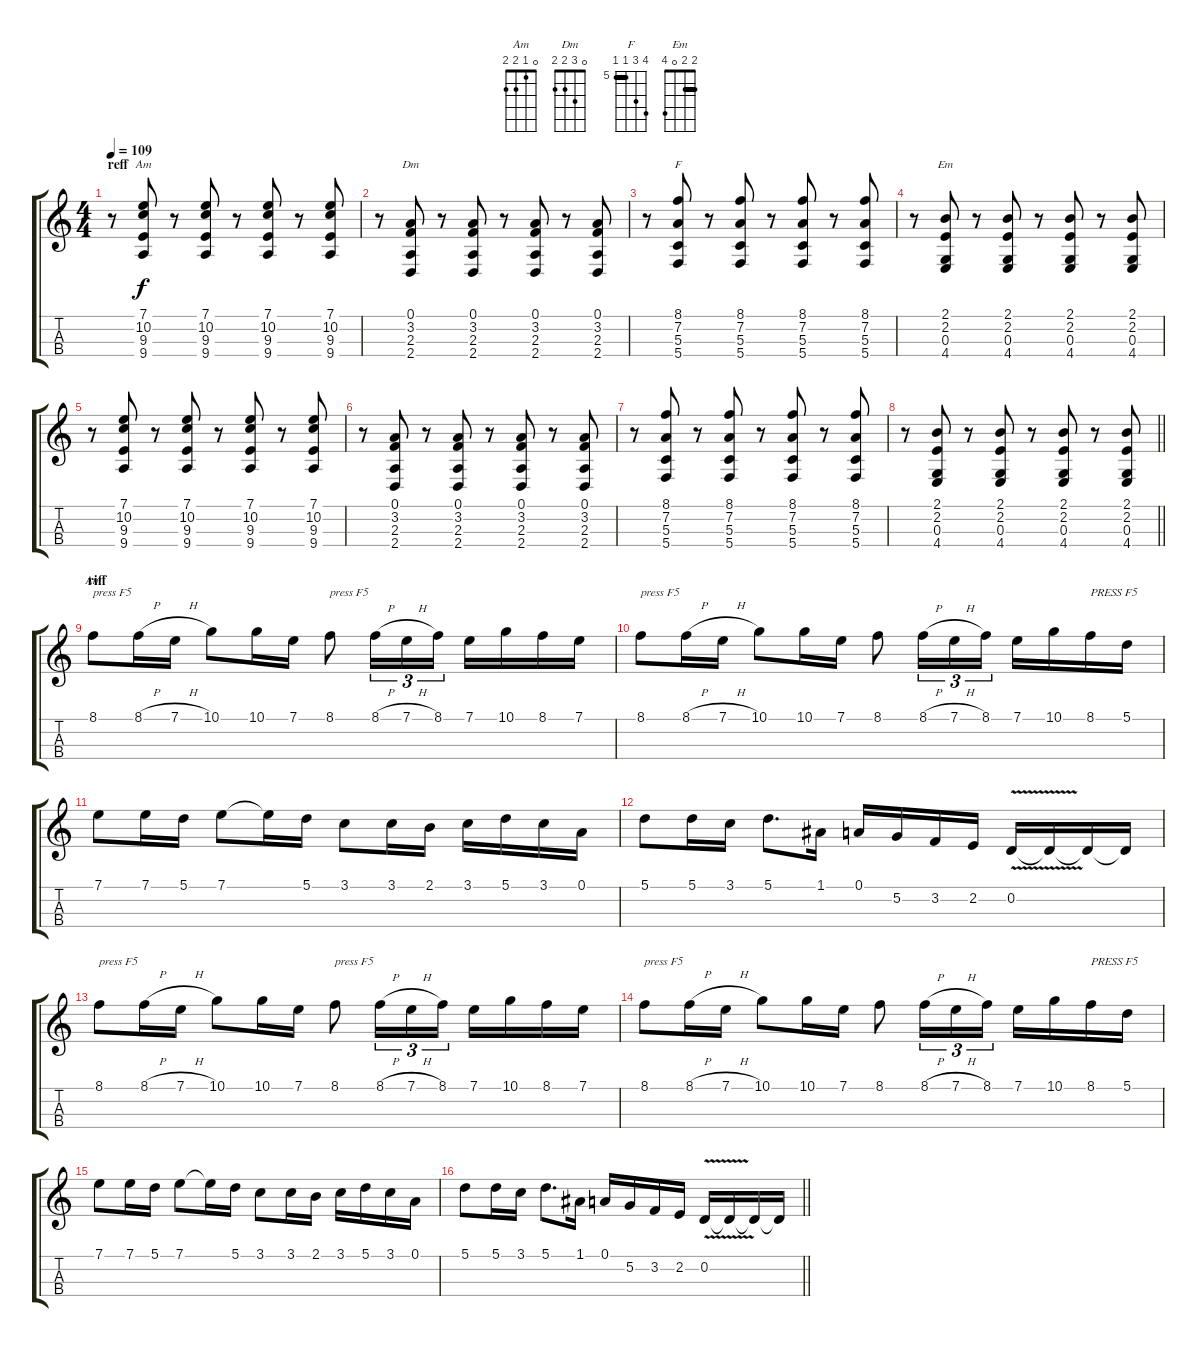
\track "" {instrument violin}
\staff {score tabs}
\tuning (A4 D4 G3 C3) {hide}
\chord ("Am" 7 10 9 9) {firstfret 7}
\chord ("Dm" 0 3 2 2)
\chord ("F" 8 7 5 5) {firstfret 5 barre 5}
\chord ("Em" 2 2 0 4) {barre 2}
\chord ("Am" 0 1 2 2)
\ts (4 4)
\section ("" "reff")
\tempo 109
\clef g2
\ks c
r.8{dy f instrument acousticguitarnylon} (7.1 10.2 9.3 9.4).8{ch "Am"} r.8 (7.1 10.2 9.3 9.4).8 r.8 (7.1 10.2 9.3 9.4).8 r.8 (7.1 10.2 9.3 9.4).8 |
r.8 (0.1 3.2 2.3 2.4).8{ch "Dm"} r.8 (0.1 3.2 2.3 2.4).8 r.8 (0.1 3.2 2.3 2.4).8 r.8 (0.1 3.2 2.3 2.4).8 |
r.8 (8.1 7.2 5.3 5.4).8{ch "F"} r.8 (8.1 7.2 5.3 5.4).8 r.8 (8.1 7.2 5.3 5.4).8 r.8 (8.1 7.2 5.3 5.4).8 |
r.8 (2.1 2.2 0.3 4.4).8{ch "Em"} r.8 (2.1 2.2 0.3 4.4).8 r.8 (2.1 2.2 0.3 4.4).8 r.8 (2.1 2.2 0.3 4.4).8 |
r.8{instrument acousticguitarnylon} (7.1 10.2 9.3 9.4).8 r.8 (7.1 10.2 9.3 9.4).8 r.8 (7.1 10.2 9.3 9.4).8 r.8 (7.1 10.2 9.3 9.4).8 |
r.8 (0.1 3.2 2.3 2.4).8 r.8 (0.1 3.2 2.3 2.4).8 r.8 (0.1 3.2 2.3 2.4).8 r.8 (0.1 3.2 2.3 2.4).8 |
r.8 (8.1 7.2 5.3 5.4).8 r.8 (8.1 7.2 5.3 5.4).8 r.8 (8.1 7.2 5.3 5.4).8 r.8 (8.1 7.2 5.3 5.4).8 |
\barLineRight lightlight
r.8 (2.1 2.2 0.3 4.4).8 r.8 (2.1 2.2 0.3 4.4).8 r.8 (2.1 2.2 0.3 4.4).8 r.8 (2.1 2.2 0.3 4.4).8 |
\section ("" "riff")
8.1.8{ch "Am" txt "press F5" instrument violin} 8.1{h}.16 7.1{h}.16 10.1.8 10.1.16 7.1.16 8.1.8{txt "press F5"} 8.1{h}.16{tu (3 2)} 7.1{h}.16{tu (3 2)} 8.1.16{tu (3 2)} 7.1.16 10.1.16 8.1.16 7.1.16 |
8.1.8{txt "press F5"} 8.1{h}.16 7.1{h}.16 10.1.8 10.1.16 7.1.16 8.1.8 8.1{h}.16{tu (3 2)} 7.1{h}.16{tu (3 2)} 8.1.16{tu (3 2)} 7.1.16 10.1.16 8.1.16{txt "PRESS F5"} 5.1.16 |
7.1.8 7.1.16 5.1.16 7.1.8 7.1{t}.16 5.1.16 3.1.8 3.1.16 2.1.16 3.1.16 5.1.16 3.1.16 0.1.16 |
5.1.8 5.1.16 3.1.16 5.1.8{d} 1.1.16 0.1.16 5.2.16 3.2.16 2.2.16 0.2{v}.16 0.2{t}.16 0.2{t}.16 0.2{t}.16 |
8.1.8{txt "press F5"} 8.1{h}.16 7.1{h}.16 10.1.8 10.1.16 7.1.16 8.1.8{txt "press F5"} 8.1{h}.16{tu (3 2)} 7.1{h}.16{tu (3 2)} 8.1.16{tu (3 2)} 7.1.16 10.1.16 8.1.16 7.1.16 |
8.1.8{txt "press F5"} 8.1{h}.16 7.1{h}.16 10.1.8 10.1.16 7.1.16 8.1.8 8.1{h}.16{tu (3 2)} 7.1{h}.16{tu (3 2)} 8.1.16{tu (3 2)} 7.1.16 10.1.16 8.1.16{txt "PRESS F5"} 5.1.16 |
7.1.8 7.1.16 5.1.16 7.1.8 7.1{t}.16 5.1.16 3.1.8 3.1.16 2.1.16 3.1.16 5.1.16 3.1.16 0.1.16 |
\barLineRight lightlight
5.1.8 5.1.16 3.1.16 5.1.8{d} 1.1.16 0.1.16 5.2.16 3.2.16 2.2.16 0.2{v}.16 0.2{t}.16 0.2{t}.16 0.2{t}.16
